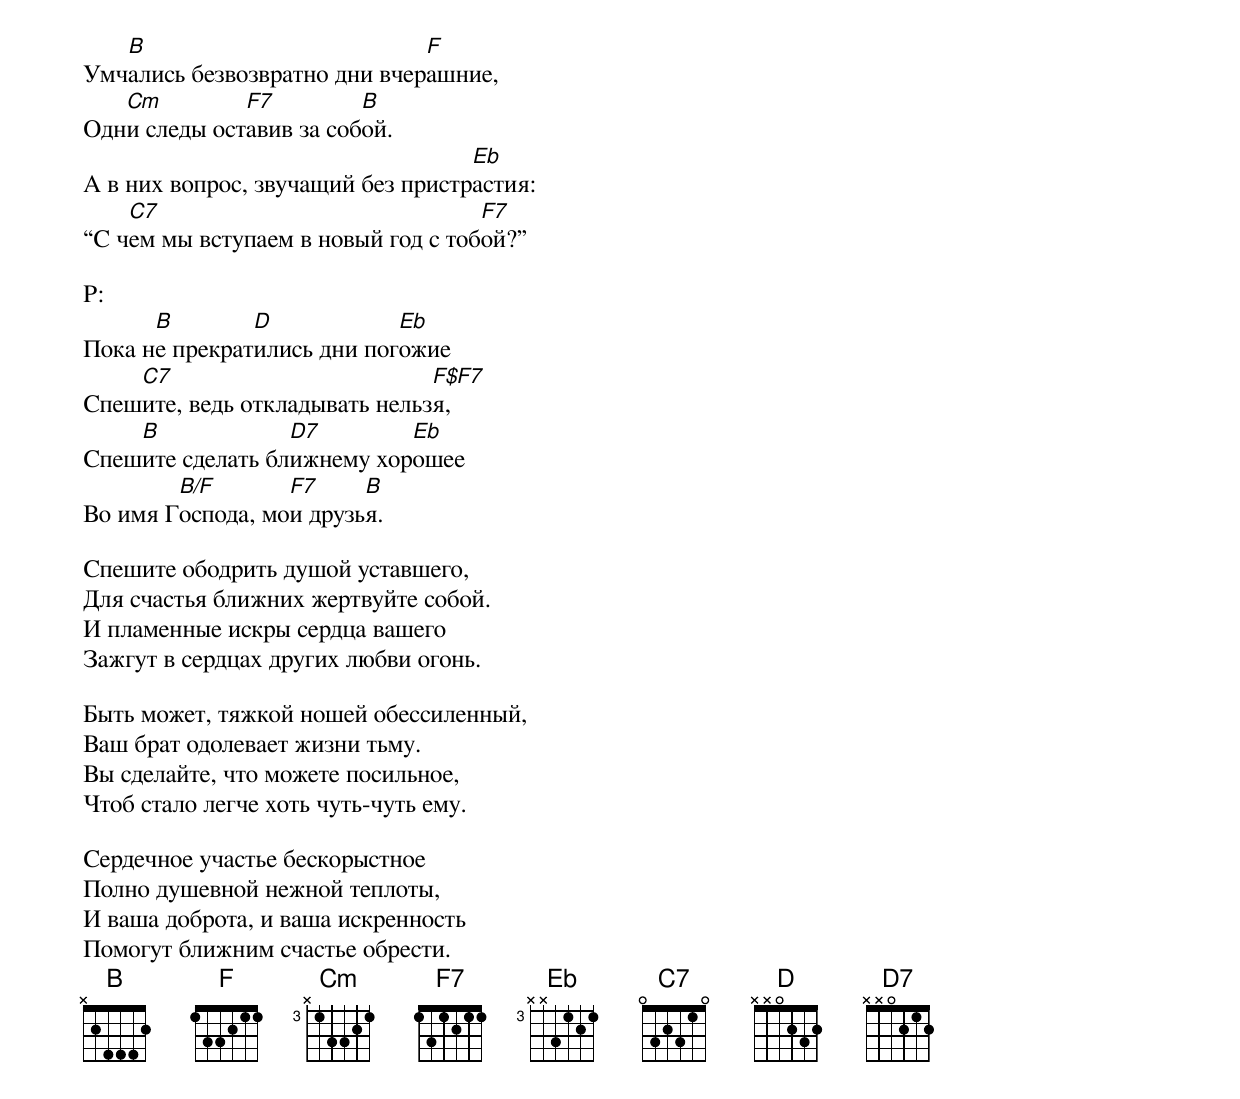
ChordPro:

Умч[B]ались безвозвратно дни вчер[F]ашние,
Одн[Cm]и следы ост[F7]авив за соб[B]ой.
А в них вопрос, звучащий без пристр[Eb]астия:
“С ч[C7]ем мы вступаем в новый год с тоб[F7]ой?”

P:
Пока н[B]е прекрат[D]ились дни пог[Eb]ожие
Спеш[C7]ите, ведь откладывать нельз[F$F7]я,
Спеш[B]ите сделать бл[D7]ижнему хор[Eb]ошее
Во имя Г[B/F]оспода, мо[F7]и друзь[B]я.

Спешите ободрить душой уставшего,
Для счастья ближних жертвуйте собой.
И пламенные искры сердца вашего
Зажгут в сердцах других любви огонь.

Быть может, тяжкой ношей обессиленный,
Ваш брат одолевает жизни тьму.
Вы сделайте, что можете посильное,
Чтоб стало легче хоть чуть-чуть ему.

Сердечное участье бескорыстное
Полно душевной нежной теплоты,
И ваша доброта, и ваша искренность
Помогут ближним счастье обрести.
